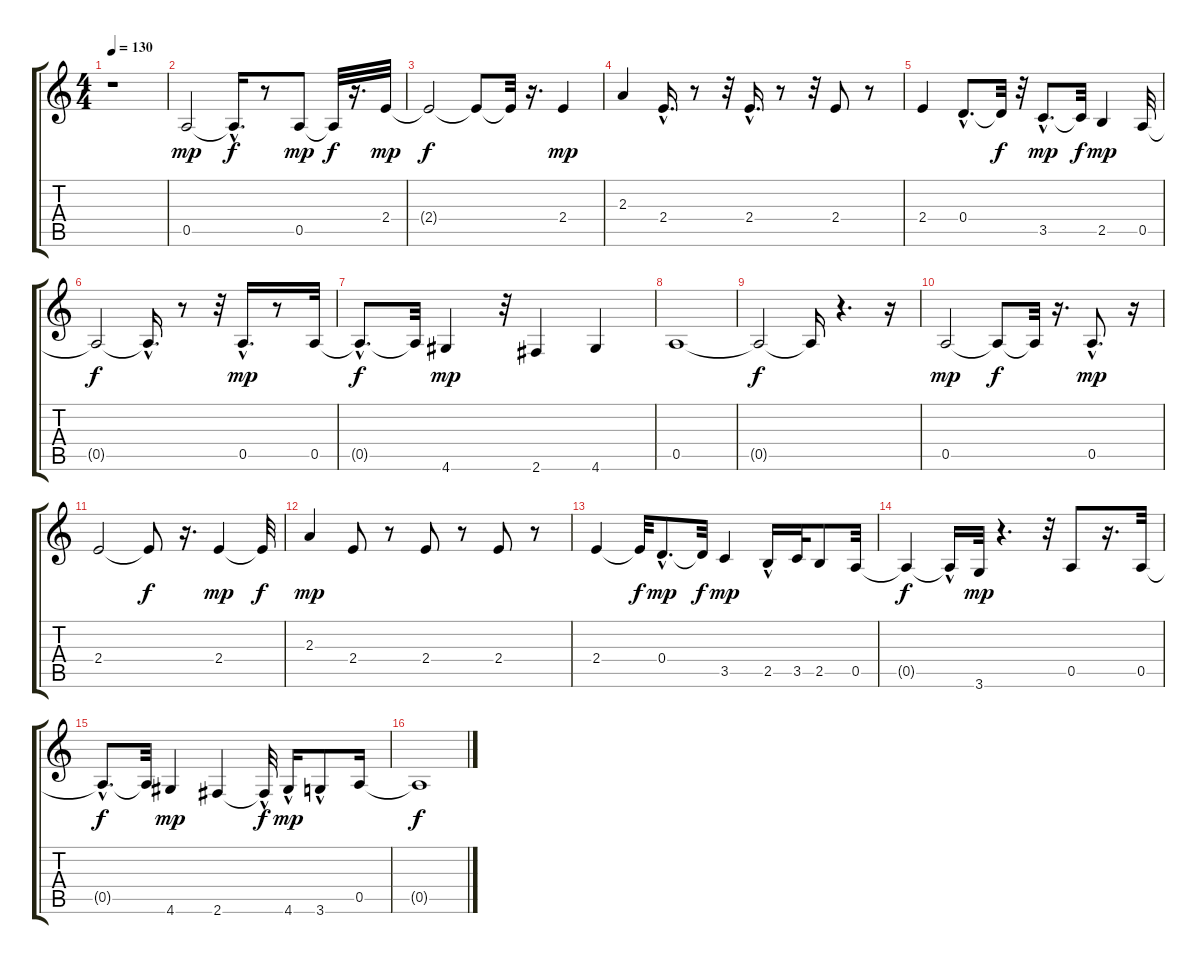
\track "" {instrument guitarharmonics}
\staff {score tabs}
\tuning (E4 B3 G3 D3 A2 E2) {hide}
\ts (4 4)
\tempo 130
\clef g2
\ks c
r.1{dy mp} |
0.5.2 0.5{hac t}.16{d dy f} r.8 0.5.8{dy mp} 0.5{t}.32{dy f} r.16{d} 2.4.32{dy mp} |
2.4{t}.2{dy f} 2.4{t}.8 2.4{t}.32 r.16{d} 2.4.4{dy mp} |
2.3.4 2.4{hac}.16{d} r.8 r.32 2.4{hac}.16{d} r.8 r.32 2.4.8 r.8 |
2.4.4 0.4{hac}.8{d} 0.4{t}.32{dy f} r.32 3.5{hac}.8{d dy mp} 3.5{t}.32{dy f} 2.5.4{dy mp} 0.5.32 |
0.5{t}.2{dy f} 0.5{hac t}.16{d} r.8 r.32 0.5{hac}.16{d dy mp} r.8 0.5.32 |
0.5{hac t}.8{d dy f} 0.5{t}.32 4.6.4{dy mp} r.32 2.6.4 4.6.4 |
0.5.1 |
0.5{t}.2{dy f} 0.5{t}.16 r.4{d} r.16 |
0.5.2{dy mp} 0.5{t}.8{dy f} 0.5{t}.32 r.16{d} 0.5{hac}.8{d dy mp} r.16 |
2.4.2 2.4{t}.8{dy f} r.16{d} 2.4.4{dy mp} 2.4{t}.32{dy f} |
2.3.4{dy mp} 2.4.8 r.8 2.4.8 r.8 2.4.8 r.8 |
2.4.4 2.4{t}.32{dy f} 0.4{hac}.8{d dy mp} 0.4{t}.32{dy f} 3.5.4{dy mp} 2.5{hac}.16 3.5.32 2.5.8 0.5.32 |
0.5{t}.4{dy f} 0.5{hac t}.16 3.6.32{dy mp} r.4{d} r.32 0.5.8 r.16{d} 0.5.32 |
0.5{hac t}.8{d dy f} 0.5{t}.32 4.6.4{dy mp} 2.6.4 2.6{hac t}.32{dy f} 4.6{hac}.16{dy mp} 3.6{hac}.8 0.5.16 |
0.5{t}.1{dy f}
